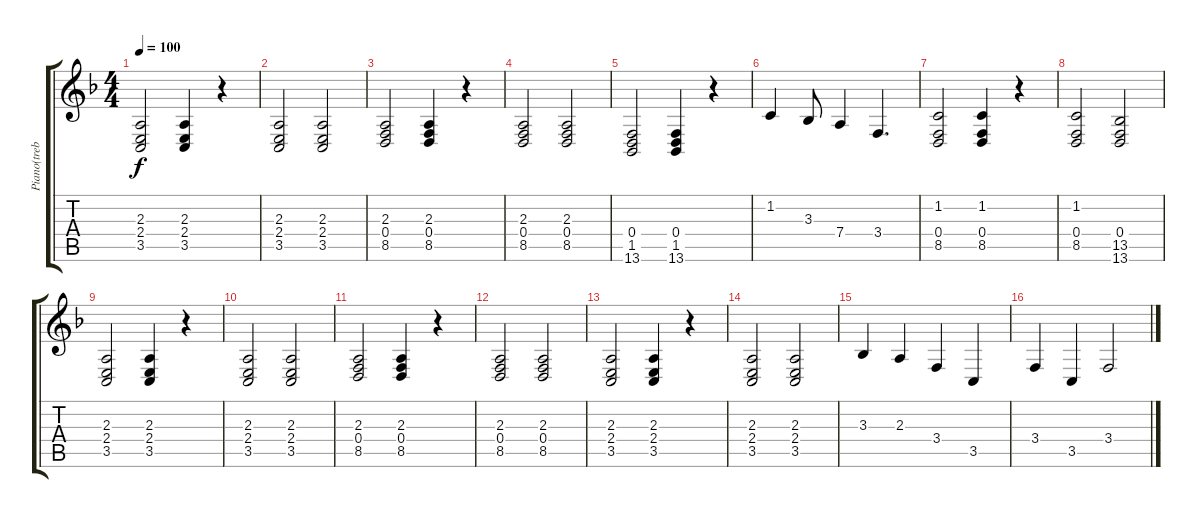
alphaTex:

\track ("Piano(treble)" "Piano(treb") {instrument electricgrandpiano}
\staff {score tabs}
\tuning (E4 B3 G3 D3 A2 E2) {hide}
\ts (4 4)
\tempo 100
\clef g2
\ks dminor
(2.3 2.4 3.5).2{dy f} (2.3 2.4 3.5).4 r.4 |
(2.3 2.4 3.5).2 (2.3 2.4 3.5).2 |
(2.3 0.4 8.5).2 (2.3 0.4 8.5).4 r.4 |
(2.3 0.4 8.5).2 (2.3 0.4 8.5).2 |
(0.4 1.5 13.6).2 (0.4 1.5 13.6).4 r.4 |
1.2.4 3.3.8 7.4.4 3.4.4{d} |
(1.2 0.4 8.5).2 (1.2 0.4 8.5).4 r.4 |
(1.2 0.4 8.5).2 (0.4 13.5 13.6).2 |
(2.3 2.4 3.5).2 (2.3 2.4 3.5).4 r.4 |
(2.3 2.4 3.5).2 (2.3 2.4 3.5).2 |
(2.3 0.4 8.5).2 (2.3 0.4 8.5).4 r.4 |
(2.3 0.4 8.5).2 (2.3 0.4 8.5).2 |
(2.3 2.4 3.5).2 (2.3 2.4 3.5).4 r.4 |
(2.3 2.4 3.5).2 (2.3 2.4 3.5).2 |
3.3.4 2.3.4 3.4.4 3.5.4 |
3.4.4 3.5.4 3.4.2
